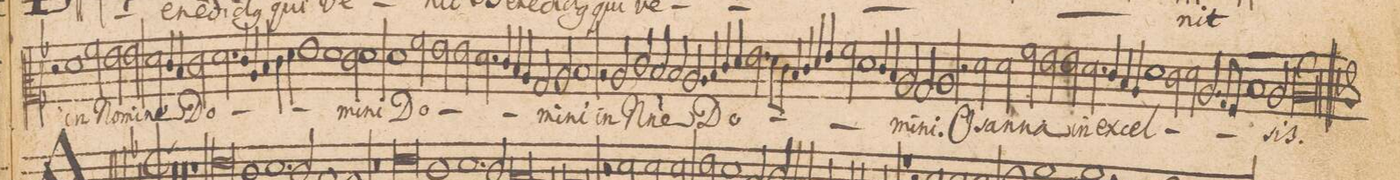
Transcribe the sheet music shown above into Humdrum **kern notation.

**kern	**text
*I"ALTVS.	*
*clefC2	*
*k[b-]	*
*met(c|)	*
*M2/1	*
2r	.
1f\	in
2a\	No-
=75-	=75-
2g\	-mi-
2g\	-ne
2f\	Do-
4e/	.
4d/	.
=76-	=76-
2e\	.
2.f\	.
4e/	.
4c/	.
4d/	.
=77-	=77-
4e\	.
4f\	.
1g\	.
1f\	.
=78-	=78-
2e\	-mi-
1f\	-ni
=79-	=79-
1f\	Do-
2a\	.
2g\	.
=80-	=80-
2g\	.
2.f\	.
4e/	.
4d/	.
4c/	.
=81-	=81-
2B-/	.
2c/	-mi-
1d/	-ni
=82-	=82-
2rd	.
2c/	in
2e/	N(o-
2d/	-mi)-
=83-	=83-
2d/	-ne
2.c/	Do-
4d/	.
4e/	.
4f/	.
=84-	=84-
2.g\	.
8f\L	.
8e\J	.
4d/	.
4e/	.
4f/	.
4g/	.
=85-	=85-
2a\	.
1f\	.
4e/	.
4d/	.
=86-	=86-
2c/	.
2B-/	-mi-
1c/	-ni.
=87-	=87-
2r	.
2f\	O-
2f\	-san-
2a\	-na
=88-	=88-
2g\	in
2g\	ex-
2.f\	-cel-
4e/	.
=89-	=89-
4d/	.
4c/	.
1f\	.
2e\	.
2f\	.
2.c/	.
=90-	=90-
8B-/L	.
8A/J	.
1d/	.
2c/	.
=91-	=91-
0c/;	-sis.
==	==
*-	*-
